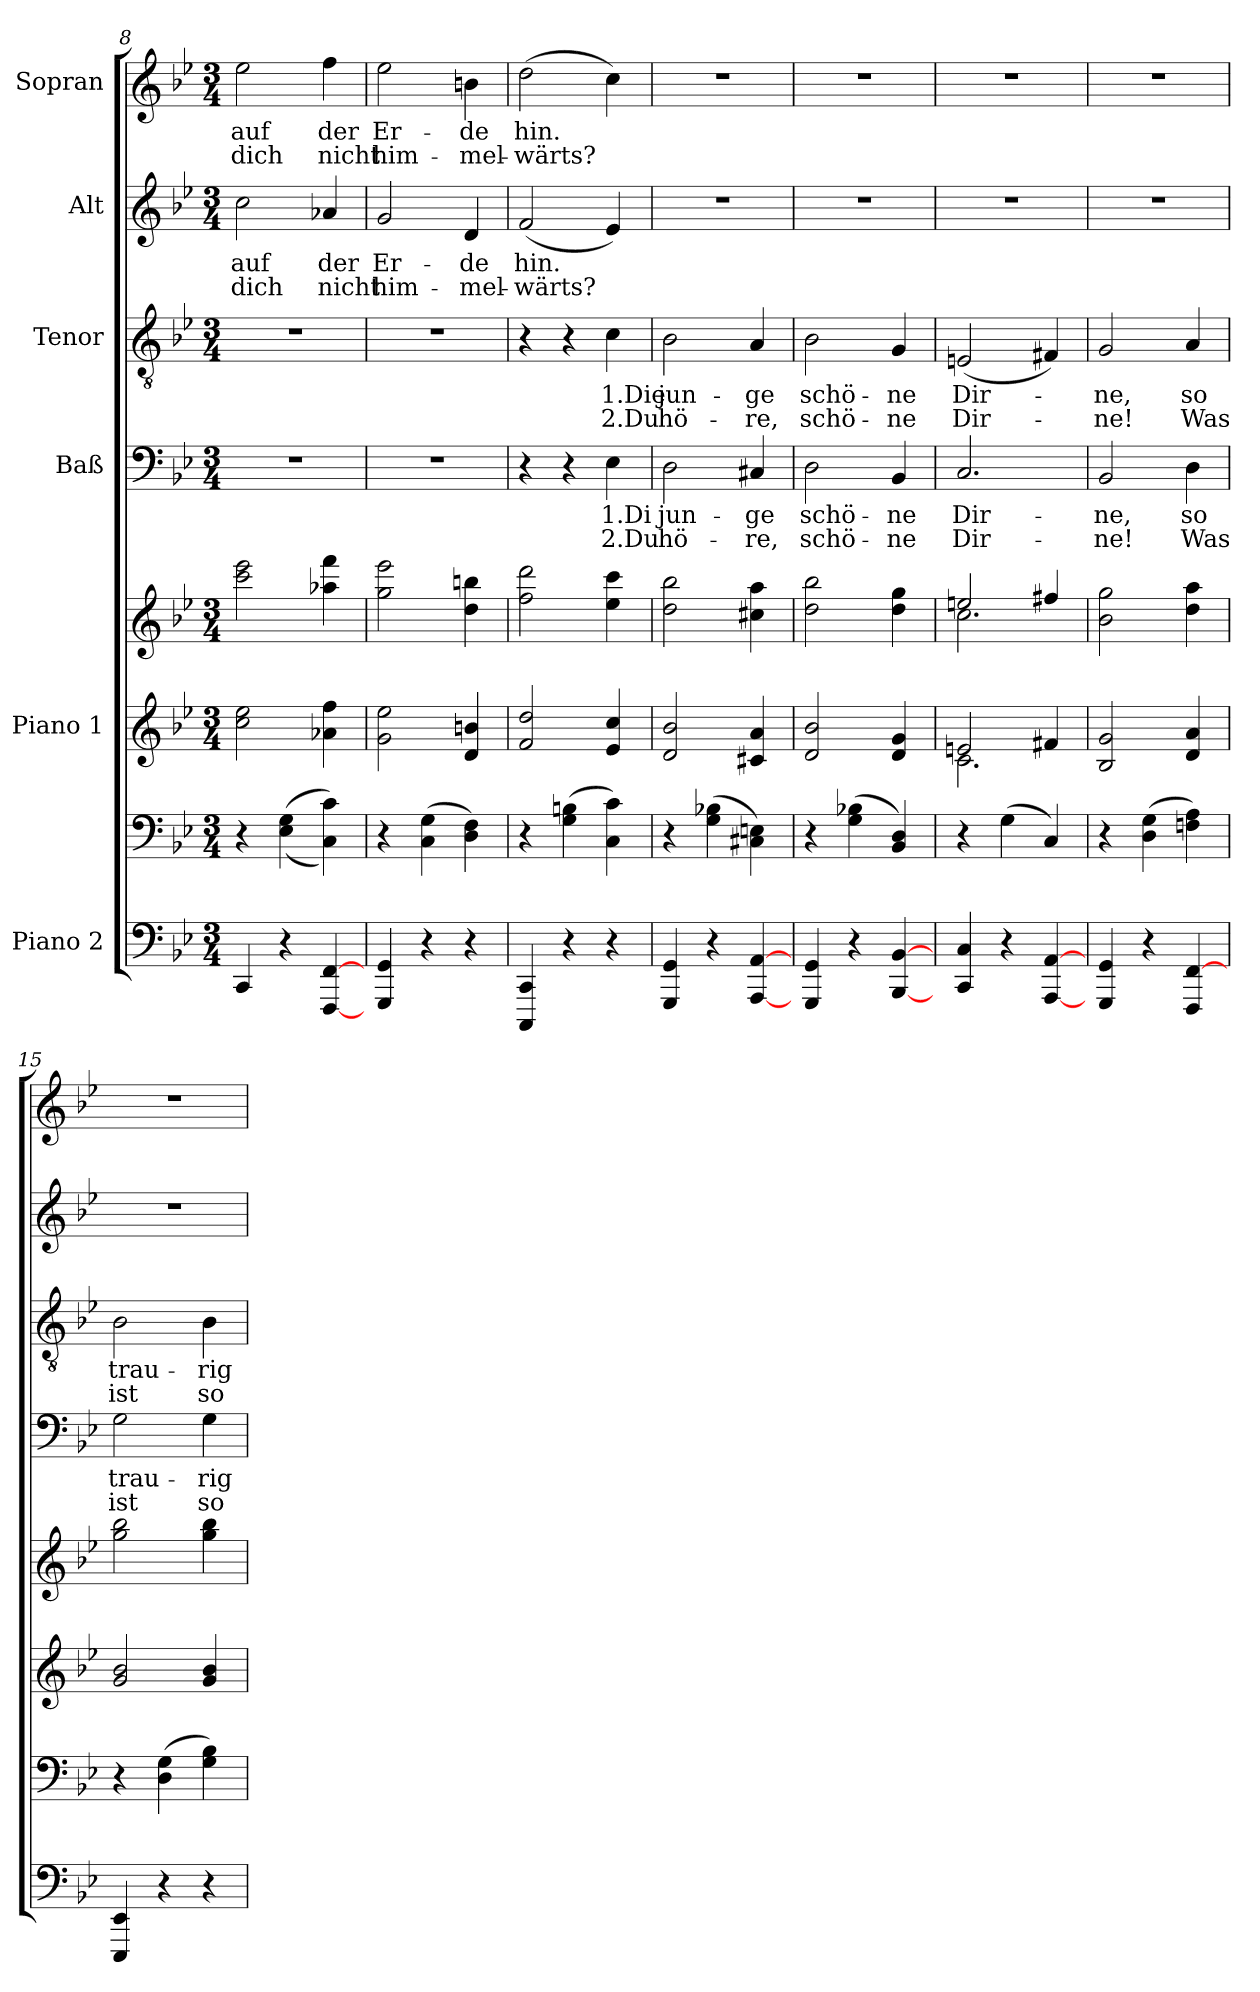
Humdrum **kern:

**kern	**kern	**kern	**kern	**kern	**text	**text	**kern	**text	**text	**kern	**text	**text	**kern	**text	**text
*part6	*part6	*part5	*part5	*part4	*part4	*part4	*part3	*part3	*part3	*part2	*part2	*part2	*part1	*part1	*part1
*staff8	*staff7	*staff6	*staff5	*staff4	*staff4	*staff4	*staff3	*staff3	*staff3	*staff2	*staff2	*staff2	*staff1	*staff1	*staff1
*I"Piano 2	*	*I"Piano 1	*	*I"Baß	*	*	*I"Tenor	*	*	*I"Alt	*	*	*I"Sopran	*	*
*clefF4	*clefF4	*clefG2	*clefG2	*clefF4	*	*	*clefGv2	*	*	*clefG2	*	*	*clefG2	*	*
*k[b-e-]	*k[b-e-]	*k[b-e-]	*k[b-e-]	*k[b-e-]	*	*	*k[b-e-]	*	*	*k[b-e-]	*	*	*k[b-e-]	*	*
*g:	*g:	*g:	*g:	*g:	*	*	*g:	*	*	*g:	*	*	*g:	*	*
*M3/4	*M3/4	*M3/4	*M3/4	*M3/4	*	*	*M3/4	*	*	*M3/4	*	*	*M3/4	*	*
=8	=8	=8	=8	=8	=8	=8	=8	=8	=8	=8	=8	=8	=8	=8	=8
4CC/	4r	2cc\ 2ee-\	2ccc\ 2eee-\	2.r	.	.	2.r	.	.	2cc\	auf	dich	2ee-\	auf	dich
4r	((4E-\ 4G\	.	.	.	.	.	.	.	.	.	.	.	.	.	.
[4FFF/ [4FF/	4C\ 4c\))	4a-X\ 4ff\	4aa-X\ 4fff\	.	.	.	.	.	.	4a-X/	der	nicht	4ff\	der	nicht
=9	=9	=9	=9	=9	=9	=9	=9	=9	=9	=9	=9	=9	=9	=9	=9
4GGG/ 4GG/	4r	2g\ 2ee-\	2gg\ 2eee-\	2.r	.	.	2.r	.	.	2g/	Er-	him-	2ee-\	Er-	him-
4r	(4C\ 4G\	.	.	.	.	.	.	.	.	.	.	.	.	.	.
4r	4D\ 4F\)	4d/ 4bn/	4dd\ 4bbn\	.	.	.	.	.	.	4d/	-de	-mel-	4bn\	-de	-mel-
=10	=10	=10	=10	=10	=10	=10	=10	=10	=10	=10	=10	=10	=10	=10	=10
4CCC/ 4CC/	4r	2f/ 2dd/	2ff\ 2ddd\	4r	.	.	4r	.	.	(2f/	hin.	-wärts?	(2dd\	hin.	-wärts?
4r	(4G\ 4Bn\	.	.	4r	.	.	4r	.	.	.	.	.	.	.	.
4r	4C\ 4c\)	4e-/ 4cc/	4ee-\ 4ccc\	4E-\	1.Di	2.Du	4c\	1.Die	2.Du	4e-/)	.	.	4cc\)	.	.
=11	=11	=11	=11	=11	=11	=11	=11	=11	=11	=11	=11	=11	=11	=11	=11
4GGG/ 4GG/	4r	2d/ 2b-/	2dd\ 2bb-\	2D\	jun-	hö-	2B-\	jun-	hö-	2.r	.	.	2.r	.	.
4r	(4G\ 4B-X\	.	.	.	.	.	.	.	.	.	.	.	.	.	.
[4AAA/ [4AA/	4C#X\ 4En\)	4c#X/ 4a/	4cc#X\ 4aa\	4C#X/	-ge	-re,	4A/	-ge	-re,	.	.	.	.	.	.
!!LO:LB:g=z
=12	=12	=12	=12	=12	=12	=12	=12	=12	=12	=12	=12	=12	=12	=12	=12
4GGG/ 4GG/	4r	2d/ 2b-/	2dd\ 2bb-\	2D\	schö-	schö-	2B-\	schö-	schö-	2.r	.	.	2.r	.	.
4r	(4G\ 4B-X\	.	.	.	.	.	.	.	.	.	.	.	.	.	.
[4BBB-/ [4BB-/	4BB-/ 4D/)	4d/ 4g/	4dd\ 4gg\	4BB-/	-ne	-ne	4G/	-ne	-ne	.	.	.	.	.	.
=13	=13	=13	=13	=13	=13	=13	=13	=13	=13	=13	=13	=13	=13	=13	=13
*	*	*^	*^	*	*	*	*	*	*	*	*	*	*	*	*
4CC/ 4C/	4r	2en/	2.c\	2een/	2.cc\	2.C/	Dir-	Dir-	(2En/	Dir-	Dir-	2.r	.	.	2.r	.	.
4r	(4G\	.	.	.	.	.	.	.	.	.	.	.	.	.	.	.	.
[4AAA/ [4AA/	4C/)	4f#X/	.	4ff#X/	.	.	.	.	4F#X/)	.	.	.	.	.	.	.	.
*	*	*v	*v	*	*	*	*	*	*	*	*	*	*	*	*	*	*
*	*	*	*v	*v	*	*	*	*	*	*	*	*	*	*	*	*
=14	=14	=14	=14	=14	=14	=14	=14	=14	=14	=14	=14	=14	=14	=14	=14
4GGG/ 4GG/	4r	2B-/ 2g/	2b-\ 2gg\	2BB-/	-ne,	-ne!	2G/	-ne,	-ne!	2.r	.	.	2.r	.	.
4r	(4D\ 4G\	.	.	.	.	.	.	.	.	.	.	.	.	.	.
4FFF/ [4FF/	4Fn\ 4A\)	4d/ 4a/	4dd\ 4aa\	4D\	so	Was	4A/	so	Was	.	.	.	.	.	.
=15	=15	=15	=15	=15	=15	=15	=15	=15	=15	=15	=15	=15	=15	=15	=15
4EEE-/ 4EE-/	4r	2g/ 2b-/	2gg\ 2bb-\	2G\	trau-	ist	2B-\	trau-	ist	2.r	.	.	2.r	.	.
4r	(4D\ 4G\	.	.	.	.	.	.	.	.	.	.	.	.	.	.
4r	4G\ 4B-\)	4g/ 4b-/	4gg\ 4bb-\	4G\	-rig	so	4B-\	-rig	so	.	.	.	.	.	.
=	=	=	=	=	=	=	=	=	=	=	=	=	=	=	=
*-	*-	*-	*-	*-	*-	*-	*-	*-	*-	*-	*-	*-	*-	*-	*-
